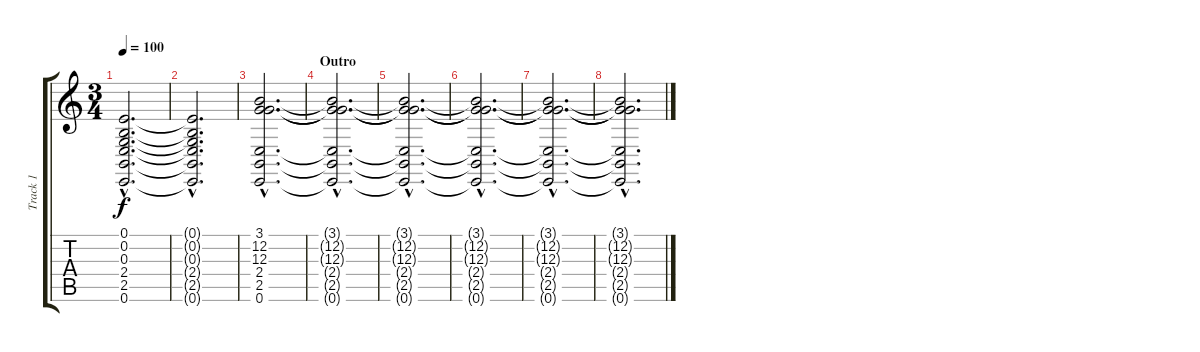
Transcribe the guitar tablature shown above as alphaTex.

\track ("Track 1" "Track 1") {instrument stringensemble1}
\staff {score tabs}
\tuning (E4 B3 G3 D3 A2 E2) {hide}
\ts (3 4)
\tempo 100
\clef g2
\ks c
(0.1{hac t} 0.2{hac t} 0.3{hac t} 2.4{hac t} 2.5{hac t} 0.6{hac t}).2{d dy f} |
(0.1{hac t} 0.2{hac t} 0.3{hac t} 2.4{hac t} 2.5{hac t} 0.6{hac t}).2{d volume 2} |
(3.1{hac} 12.2{hac} 12.3{hac} 2.4{hac} 2.5{hac} 0.6{hac}).2{d volume 16 instrument stringensemble2} |
\section ("" "Outro")
(3.1{hac t} 12.2{hac t} 12.3{hac t} 2.4{hac t} 2.5{hac t} 0.6{hac t}).2{d} |
(3.1{hac t} 12.2{hac t} 12.3{hac t} 2.4{hac t} 2.5{hac t} 0.6{hac t}).2{d} |
(3.1{hac t} 12.2{hac t} 12.3{hac t} 2.4{hac t} 2.5{hac t} 0.6{hac t}).2{d} |
(3.1{hac t} 12.2{hac t} 12.3{hac t} 2.4{hac t} 2.5{hac t} 0.6{hac t}).2{d} |
(3.1{hac t} 12.2{hac t} 12.3{hac t} 2.4{hac t} 2.5{hac t} 0.6{hac t}).2{d}
